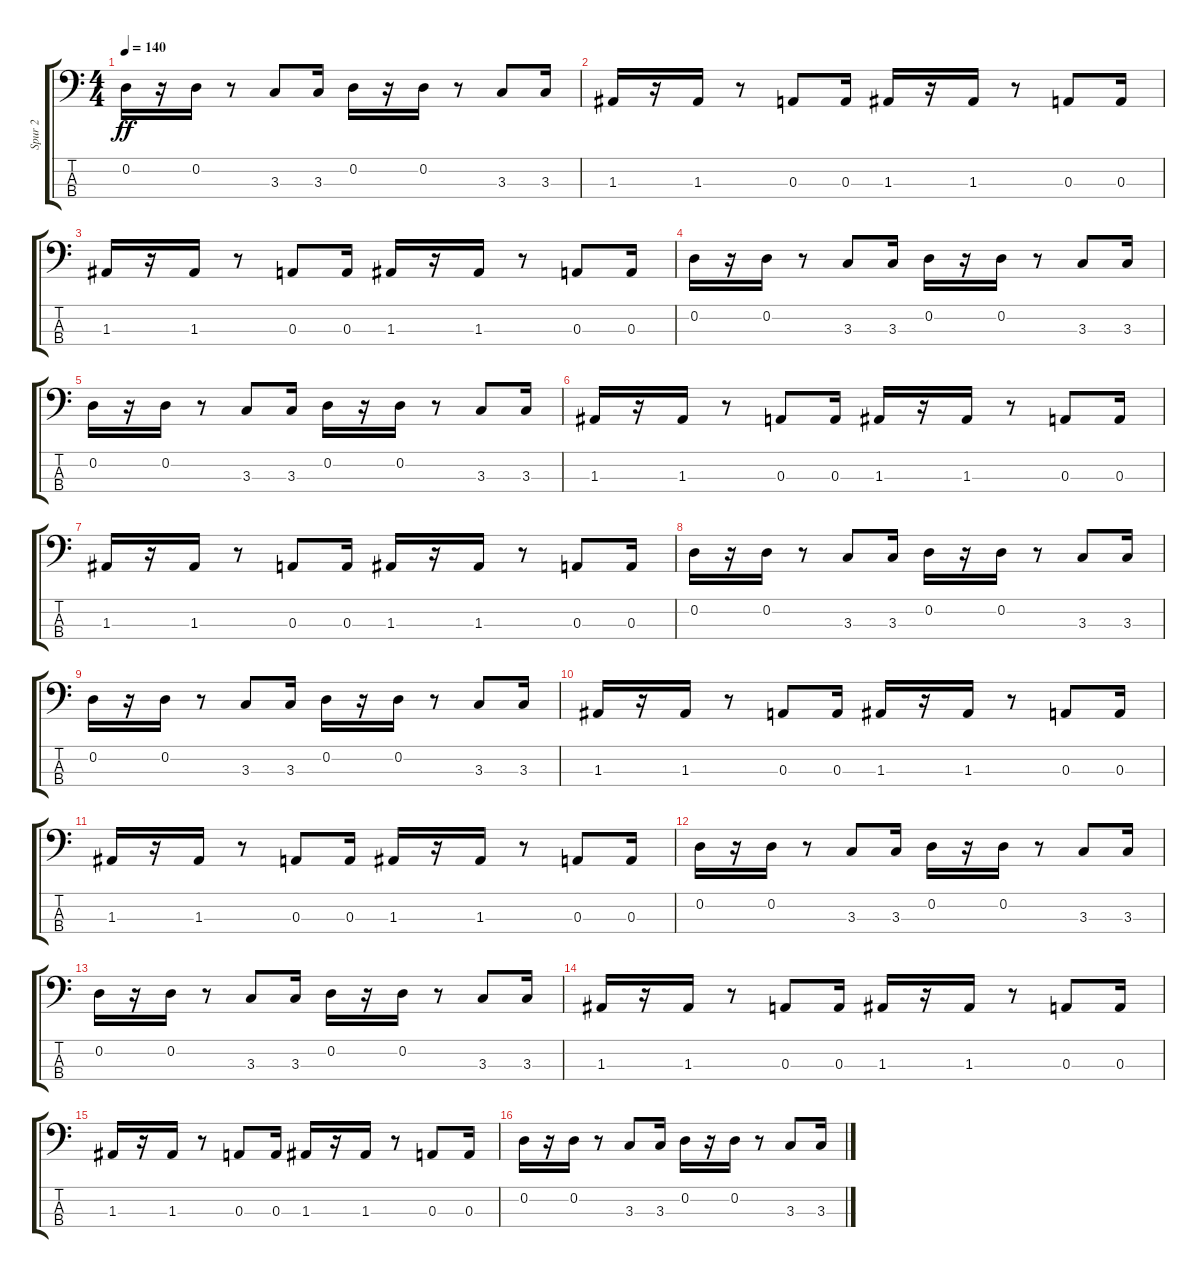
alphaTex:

\track ("Spur 2" "Spur 2") {instrument fretlessbass}
\staff {score tabs}
\tuning (G2 D2 A1 E1) {hide}
\ts (4 4)
\tempo 140
\clef f4
\ks c
0.2.16{dy ff} r.16 0.2.16 r.8 3.3.8 3.3.16 0.2.16 r.16 0.2.16 r.8 3.3.8 3.3.16 |
1.3.16 r.16 1.3.16 r.8 0.3.8 0.3.16 1.3.16 r.16 1.3.16 r.8 0.3.8 0.3.16 |
1.3.16 r.16 1.3.16 r.8 0.3.8 0.3.16 1.3.16 r.16 1.3.16 r.8 0.3.8 0.3.16 |
0.2.16 r.16 0.2.16 r.8 3.3.8 3.3.16 0.2.16 r.16 0.2.16 r.8 3.3.8 3.3.16 |
0.2.16 r.16 0.2.16 r.8 3.3.8 3.3.16 0.2.16 r.16 0.2.16 r.8 3.3.8 3.3.16 |
1.3.16 r.16 1.3.16 r.8 0.3.8 0.3.16 1.3.16 r.16 1.3.16 r.8 0.3.8 0.3.16 |
1.3.16 r.16 1.3.16 r.8 0.3.8 0.3.16 1.3.16 r.16 1.3.16 r.8 0.3.8 0.3.16 |
0.2.16 r.16 0.2.16 r.8 3.3.8 3.3.16 0.2.16 r.16 0.2.16 r.8 3.3.8 3.3.16 |
0.2.16 r.16 0.2.16 r.8 3.3.8 3.3.16 0.2.16 r.16 0.2.16 r.8 3.3.8 3.3.16 |
1.3.16 r.16 1.3.16 r.8 0.3.8 0.3.16 1.3.16 r.16 1.3.16 r.8 0.3.8 0.3.16 |
1.3.16 r.16 1.3.16 r.8 0.3.8 0.3.16 1.3.16 r.16 1.3.16 r.8 0.3.8 0.3.16 |
0.2.16 r.16 0.2.16 r.8 3.3.8 3.3.16 0.2.16 r.16 0.2.16 r.8 3.3.8 3.3.16 |
0.2.16 r.16 0.2.16 r.8 3.3.8 3.3.16 0.2.16 r.16 0.2.16 r.8 3.3.8 3.3.16 |
1.3.16 r.16 1.3.16 r.8 0.3.8 0.3.16 1.3.16 r.16 1.3.16 r.8 0.3.8 0.3.16 |
1.3.16 r.16 1.3.16 r.8 0.3.8 0.3.16 1.3.16 r.16 1.3.16 r.8 0.3.8 0.3.16 |
0.2.16 r.16 0.2.16 r.8 3.3.8 3.3.16 0.2.16 r.16 0.2.16 r.8 3.3.8 3.3.16
